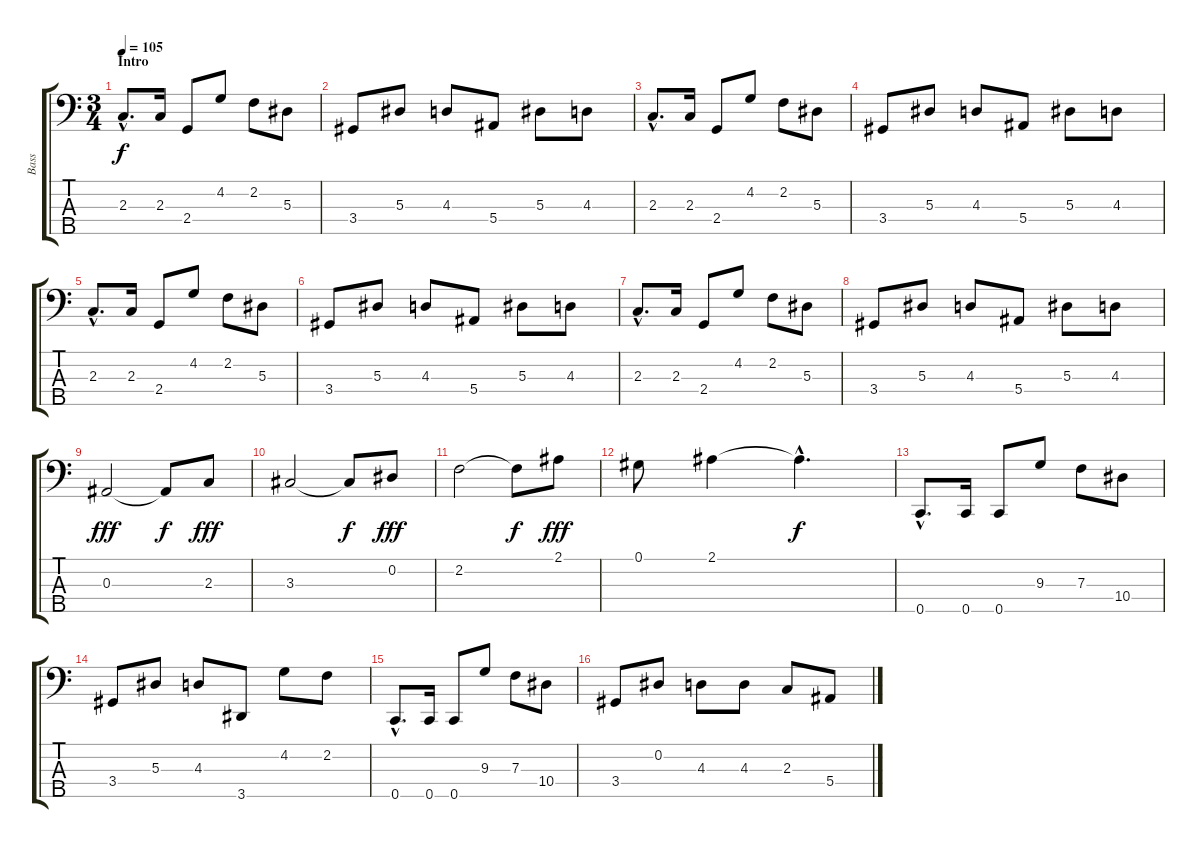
\track ("Bass" "Bass") {instrument electricbassfinger}
\staff {score tabs}
\tuning (Ab2 Eb2 Bb1 F1 C1) {hide}
\ts (3 4)
\section ("" "Intro")
\tempo 105
\clef f4
\ks c
2.3{hac}.8{d dy f instrument electricbassfinger} 2.3.16 2.4.8 4.2.8 2.2.8 5.3.8 |
3.4.8 5.3.8 4.3.8 5.4.8 5.3.8 4.3.8 |
2.3{hac}.8{d} 2.3.16 2.4.8 4.2.8 2.2.8 5.3.8 |
3.4.8 5.3.8 4.3.8 5.4.8 5.3.8 4.3.8 |
2.3{hac}.8{d} 2.3.16 2.4.8 4.2.8 2.2.8 5.3.8 |
3.4.8 5.3.8 4.3.8 5.4.8 5.3.8 4.3.8 |
2.3{hac}.8{d} 2.3.16 2.4.8 4.2.8 2.2.8 5.3.8 |
3.4.8 5.3.8 4.3.8 5.4.8 5.3.8 4.3.8 |
0.3.2{dy fff} 0.3{t}.8{dy f} 2.3.8{dy fff} |
3.3.2 3.3{t}.8{dy f} 0.2.8{dy fff} |
2.2.2 2.2{t}.8{dy f} 2.1.8{dy fff} |
0.1.8 2.1.4 2.1{hac t}.4{d dy f} |
0.5{hac}.8{d} 0.5.16 0.5.8 9.3.8 7.3.8 10.4.8 |
3.4.8 5.3.8 4.3.8 3.5.8 4.2.8 2.2.8 |
0.5{hac}.8{d} 0.5.16 0.5.8 9.3.8 7.3.8 10.4.8 |
3.4.8 0.2.8 4.3.8 4.3.8 2.3.8 5.4.8
